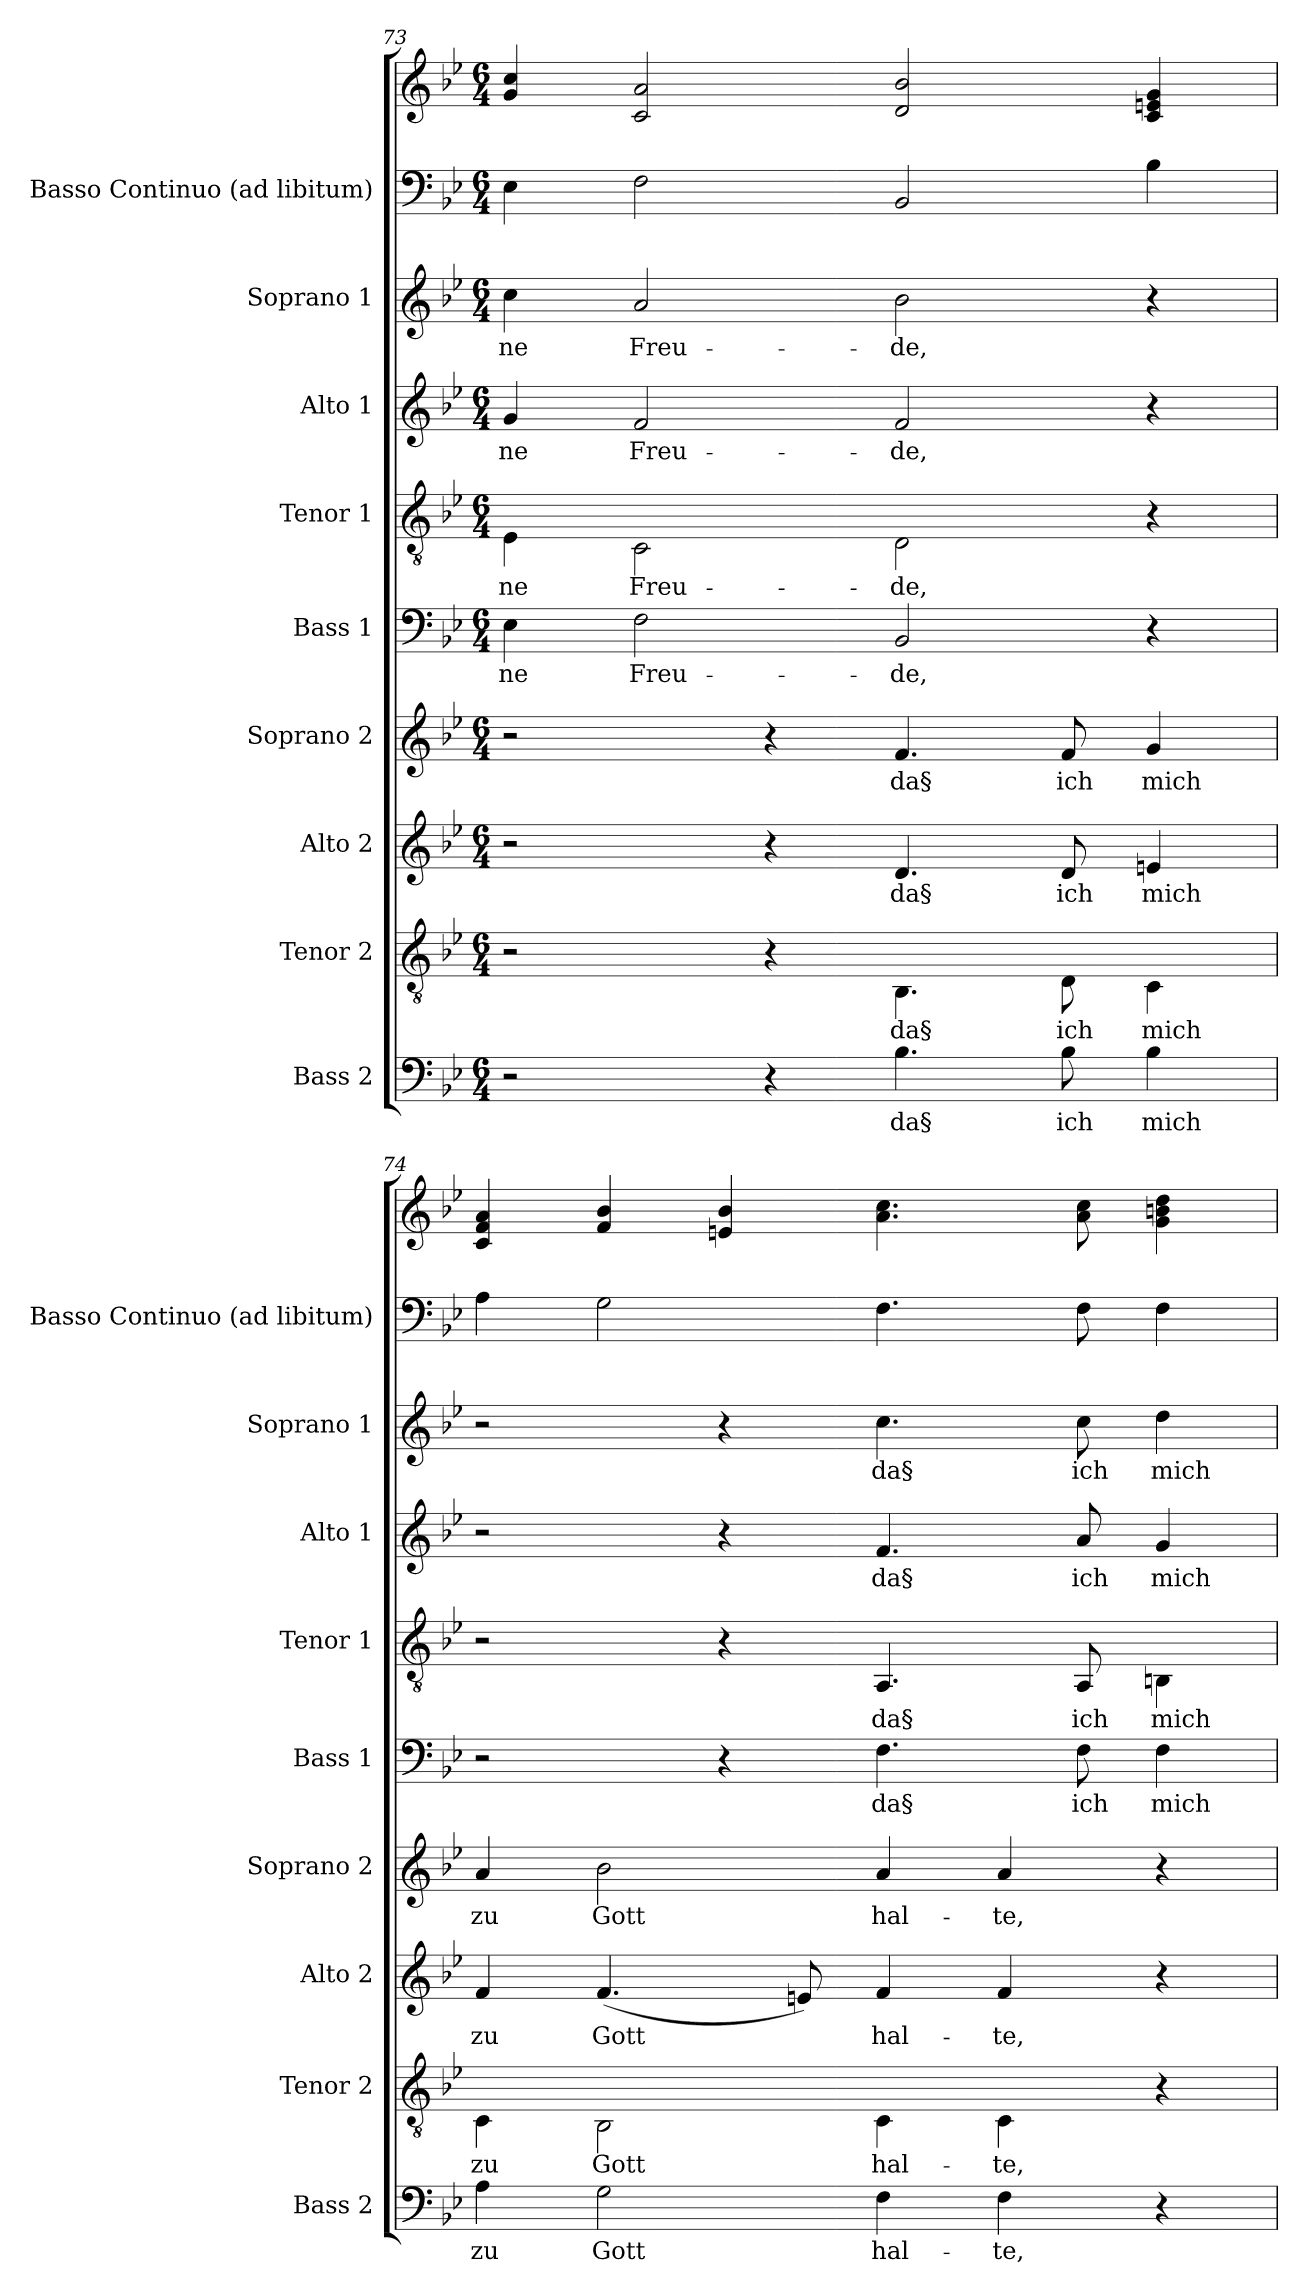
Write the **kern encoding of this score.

**kern	**text	**kern	**text	**kern	**text	**kern	**text	**kern	**text	**kern	**text	**kern	**text	**kern	**text	**kern	**kern
*part9	*part9	*part8	*part8	*part7	*part7	*part6	*part6	*part5	*part5	*part4	*part4	*part3	*part3	*part2	*part2	*part1	*part1
*staff10	*staff10	*staff9	*staff9	*staff8	*staff8	*staff7	*staff7	*staff6	*staff6	*staff5	*staff5	*staff4	*staff4	*staff3	*staff3	*staff2	*staff1
*I"Bass 2	*	*I"Tenor 2	*	*I"Alto 2	*	*I"Soprano 2	*	*I"Bass 1	*	*I"Tenor 1	*	*I"Alto 1	*	*I"Soprano 1	*	*I"Basso Continuo    (ad libitum)	*
*I'Bass 2	*	*I'Tenor 2	*	*I'Alto 2	*	*I'Soprano 2	*	*I'Bass 1	*	*I'Tenor 1	*	*I'Alto 1	*	*I'Soprano 1	*	*I'Basso Continuo    (ad libitum)	*
*clefF4	*	*clefGv2	*	*clefG2	*	*clefG2	*	*clefF4	*	*clefGv2	*	*clefG2	*	*clefG2	*	*clefF4	*clefG2
*k[b-e-]	*	*k[b-e-]	*	*k[b-e-]	*	*k[b-e-]	*	*k[b-e-]	*	*k[b-e-]	*	*k[b-e-]	*	*k[b-e-]	*	*k[b-e-]	*k[b-e-]
*B-:	*	*B-:	*	*B-:	*	*B-:	*	*B-:	*	*B-:	*	*B-:	*	*B-:	*	*B-:	*B-:
*M6/4	*	*M6/4	*	*M6/4	*	*M6/4	*	*M6/4	*	*M6/4	*	*M6/4	*	*M6/4	*	*M6/4	*M6/4
=73	=73	=73	=73	=73	=73	=73	=73	=73	=73	=73	=73	=73	=73	=73	=73	=73	=73
!	!	!	!	!	!	!	!	!	!LO:LY:b:color=#000000	!	!	!	!	!	!	!	!
!	!	!	!	!	!	!	!	!	!	!	!LO:LY:b:color=#000000	!	!	!	!	!	!
!	!	!	!	!	!	!	!	!	!	!	!	!	!LO:LY:b:color=#000000	!	!	!	!
!	!	!	!	!	!	!	!	!	!	!	!	!	!	!	!LO:LY:b:color=#000000	!	!
2r	.	2r	.	2r	.	2r	.	4E-i\	-ne	4E-i\	-ne	4gi/	-ne	4cci\	-ne	4E-i\	4gi/ 4cci
!	!	!	!	!	!	!	!	!	!LO:LY:b:color=#000000	!	!	!	!	!	!	!	!
!	!	!	!	!	!	!	!	!	!	!	!LO:LY:b:color=#000000	!	!	!	!	!	!
!	!	!	!	!	!	!	!	!	!	!	!	!	!LO:LY:b:color=#000000	!	!	!	!
!	!	!	!	!	!	!	!	!	!	!	!	!	!	!	!LO:LY:b:color=#000000	!	!
.	.	.	.	.	.	.	.	2Fi\	Freu-	2Ci\	Freu-	2fi/	Freu-	2ai/	Freu-	2Fi\	2ci/ 2ai
4r	.	4r	.	4r	.	4r	.	.	.	.	.	.	.	.	.	.	.
!	!LO:LY:b:color=#000000	!	!	!	!	!	!	!	!	!	!	!	!	!	!	!	!
!	!	!	!LO:LY:b:color=#000000	!	!	!	!	!	!	!	!	!	!	!	!	!	!
!	!	!	!	!	!LO:LY:b:color=#000000	!	!	!	!	!	!	!	!	!	!	!	!
!	!	!	!	!	!	!	!LO:LY:b:color=#000000	!	!	!	!	!	!	!	!	!	!
!	!	!	!	!	!	!	!	!	!LO:LY:b:color=#000000	!	!	!	!	!	!	!	!
!	!	!	!	!	!	!	!	!	!	!	!LO:LY:b:color=#000000	!	!	!	!	!	!
!	!	!	!	!	!	!	!	!	!	!	!	!	!LO:LY:b:color=#000000	!	!	!	!
!	!	!	!	!	!	!	!	!	!	!	!	!	!	!	!LO:LY:b:color=#000000	!	!
4.B-i\	da§	4.BB-i\	da§	4.di/	da§	4.fi/	da§	2BB-i/	-de,	2Di\	-de,	2fi/	-de,	2b-i\	-de,	2BB-i/	2di/ 2b-i
!	!LO:LY:b:color=#000000	!	!	!	!	!	!	!	!	!	!	!	!	!	!	!	!
!	!	!	!LO:LY:b:color=#000000	!	!	!	!	!	!	!	!	!	!	!	!	!	!
!	!	!	!	!	!LO:LY:b:color=#000000	!	!	!	!	!	!	!	!	!	!	!	!
!	!	!	!	!	!	!	!LO:LY:b:color=#000000	!	!	!	!	!	!	!	!	!	!
8B-i\	ich	8Di\	ich	8di/	ich	8fi/	ich	.	.	.	.	.	.	.	.	.	.
!	!LO:LY:b:color=#000000	!	!	!	!	!	!	!	!	!	!	!	!	!	!	!	!
!	!	!	!LO:LY:b:color=#000000	!	!	!	!	!	!	!	!	!	!	!	!	!	!
!	!	!	!	!	!LO:LY:b:color=#000000	!	!	!	!	!	!	!	!	!	!	!	!
!	!	!	!	!	!	!	!LO:LY:b:color=#000000	!	!	!	!	!	!	!	!	!	!
4B-i\	mich	4Ci\	mich	4eni/	mich	4gi/	mich	4r	.	4r	.	4r	.	4r	.	4B-i\	4ci/ 4eni 4gi
=74	=74	=74	=74	=74	=74	=74	=74	=74	=74	=74	=74	=74	=74	=74	=74	=74	=74
!	!LO:LY:b:color=#000000	!	!	!	!	!	!	!	!	!	!	!	!	!	!	!	!
!	!	!	!LO:LY:b:color=#000000	!	!	!	!	!	!	!	!	!	!	!	!	!	!
!	!	!	!	!	!LO:LY:b:color=#000000	!	!	!	!	!	!	!	!	!	!	!	!
!	!	!	!	!	!	!	!LO:LY:b:color=#000000	!	!	!	!	!	!	!	!	!	!
4Ai\	zu	4Ci\	zu	4fi/	zu	4ai/	zu	2r	.	2r	.	2r	.	2r	.	4Ai\	4ci/ 4fi 4ai
!	!LO:LY:b:color=#000000	!	!	!	!	!	!	!	!	!	!	!	!	!	!	!	!
!	!	!	!LO:LY:b:color=#000000	!	!	!	!	!	!	!	!	!	!	!	!	!	!
!	!	!	!	!	!LO:LY:b:color=#000000	!	!	!	!	!	!	!	!	!	!	!	!
!	!	!	!	!	!	!	!LO:LY:b:color=#000000	!	!	!	!	!	!	!	!	!	!
2Gi\	Gott	2BB-i\	Gott	(4.fi/	Gott	2b-i\	Gott	.	.	.	.	.	.	.	.	2Gi\	4fi/ 4b-i
.	.	.	.	.	.	.	.	4r	.	4r	.	4r	.	4r	.	.	4eni/ 4b-i
.	.	.	.	8eni/)	.	.	.	.	.	.	.	.	.	.	.	.	.
!	!LO:LY:b:color=#000000	!	!	!	!	!	!	!	!	!	!	!	!	!	!	!	!
!	!	!	!LO:LY:b:color=#000000	!	!	!	!	!	!	!	!	!	!	!	!	!	!
!	!	!	!	!	!LO:LY:b:color=#000000	!	!	!	!	!	!	!	!	!	!	!	!
!	!	!	!	!	!	!	!LO:LY:b:color=#000000	!	!	!	!	!	!	!	!	!	!
!	!	!	!	!	!	!	!	!	!LO:LY:b:color=#000000	!	!	!	!	!	!	!	!
!	!	!	!	!	!	!	!	!	!	!	!LO:LY:b:color=#000000	!	!	!	!	!	!
!	!	!	!	!	!	!	!	!	!	!	!	!	!LO:LY:b:color=#000000	!	!	!	!
!	!	!	!	!	!	!	!	!	!	!	!	!	!	!	!LO:LY:b:color=#000000	!	!
4Fi\	hal-	4Ci\	hal-	4fi/	hal-	4ai/	hal-	4.Fi\	da§	4.AAi/	da§	4.fi/	da§	4.cci\	da§	4.Fi\	4.ai\ 4.cci
!	!LO:LY:b:color=#000000	!	!	!	!	!	!	!	!	!	!	!	!	!	!	!	!
!	!	!	!LO:LY:b:color=#000000	!	!	!	!	!	!	!	!	!	!	!	!	!	!
!	!	!	!	!	!LO:LY:b:color=#000000	!	!	!	!	!	!	!	!	!	!	!	!
!	!	!	!	!	!	!	!LO:LY:b:color=#000000	!	!	!	!	!	!	!	!	!	!
4Fi\	-te,	4Ci\	-te,	4fi/	-te,	4ai/	-te,	.	.	.	.	.	.	.	.	.	.
!	!	!	!	!	!	!	!	!	!LO:LY:b:color=#000000	!	!	!	!	!	!	!	!
!	!	!	!	!	!	!	!	!	!	!	!LO:LY:b:color=#000000	!	!	!	!	!	!
!	!	!	!	!	!	!	!	!	!	!	!	!	!LO:LY:b:color=#000000	!	!	!	!
!	!	!	!	!	!	!	!	!	!	!	!	!	!	!	!LO:LY:b:color=#000000	!	!
.	.	.	.	.	.	.	.	8Fi\	ich	8AAi/	ich	8ai/	ich	8cci\	ich	8Fi\	8ai\ 8cci
!	!	!	!	!	!	!	!	!	!LO:LY:b:color=#000000	!	!	!	!	!	!	!	!
!	!	!	!	!	!	!	!	!	!	!	!LO:LY:b:color=#000000	!	!	!	!	!	!
!	!	!	!	!	!	!	!	!	!	!	!	!	!LO:LY:b:color=#000000	!	!	!	!
!	!	!	!	!	!	!	!	!	!	!	!	!	!	!	!LO:LY:b:color=#000000	!	!
4r	.	4r	.	4r	.	4r	.	4Fi\	mich	4BBni\	mich	4gi/	mich	4ddi\	mich	4Fi\	4gi\ 4bni 4ddi
=	=	=	=	=	=	=	=	=	=	=	=	=	=	=	=	=	=
*-	*-	*-	*-	*-	*-	*-	*-	*-	*-	*-	*-	*-	*-	*-	*-	*-	*-
